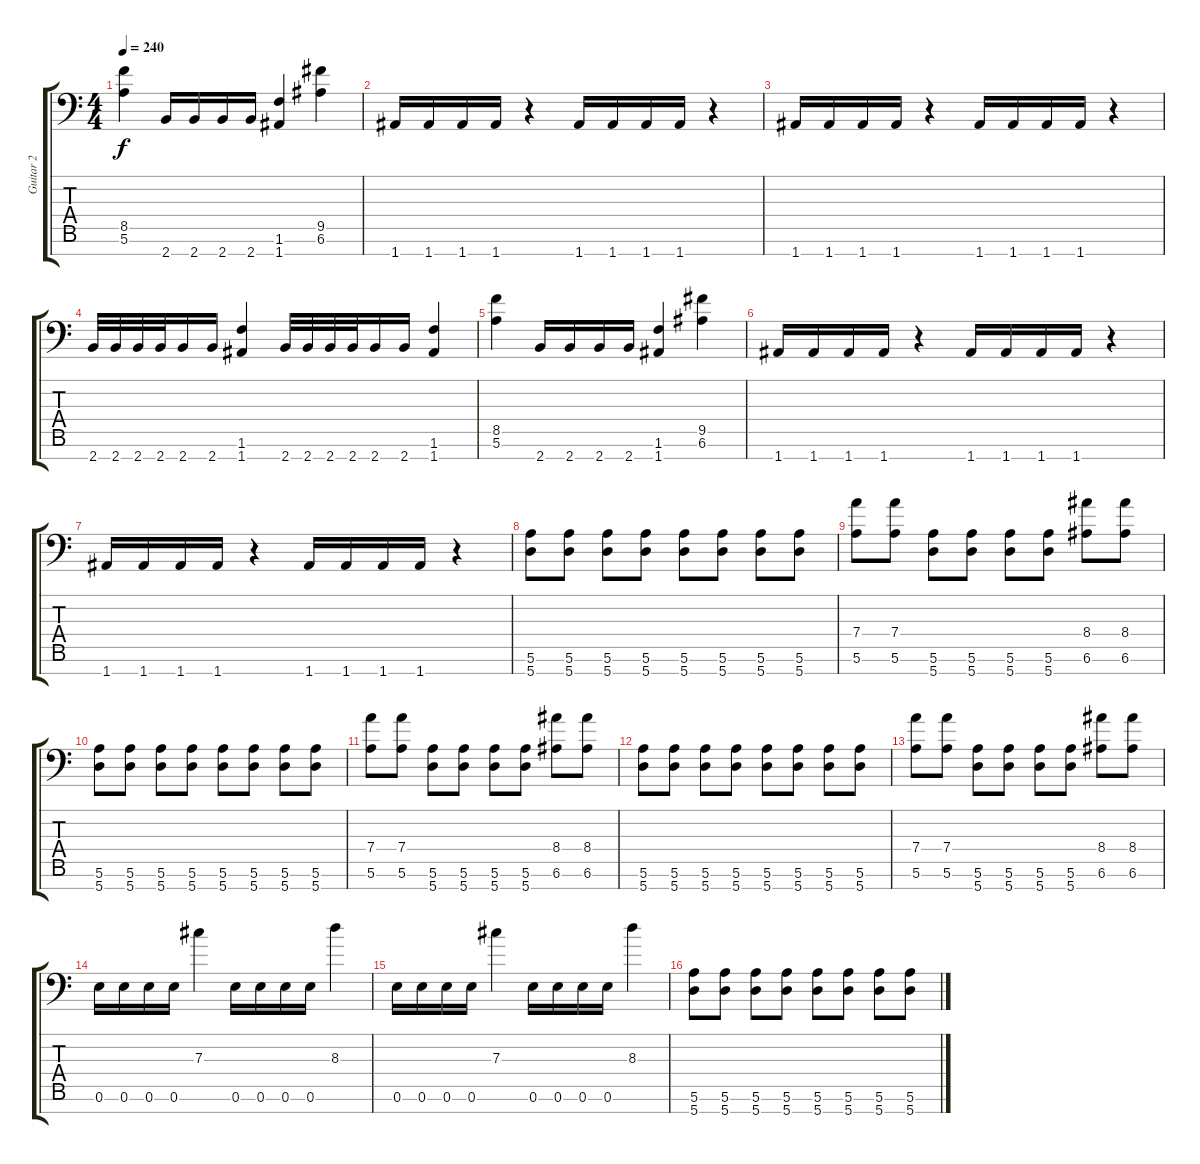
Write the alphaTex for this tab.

\track ("Guitar 2" "Guitar 2") {instrument distortionguitar}
\staff {score tabs}
\tuning (E4 B3 Gb3 D3 A2 E2 A1) {hide}
\ts (4 4)
\tempo 240
\clef f4
\ks c
(8.5 5.6).4{dy f} 2.7.16 2.7.16 2.7.16 2.7.16 (1.6 1.7).4 (9.5 6.6).4 |
1.7.16 1.7.16 1.7.16 1.7.16 r.4 1.7.16 1.7.16 1.7.16 1.7.16 r.4 |
1.7.16 1.7.16 1.7.16 1.7.16 r.4 1.7.16 1.7.16 1.7.16 1.7.16 r.4 |
2.7.32 2.7.32 2.7.32 2.7.32 2.7.16 2.7.16 (1.6 1.7).4 2.7.32 2.7.32 2.7.32 2.7.32 2.7.16 2.7.16 (1.6 1.7).4 |
(8.5 5.6).4 2.7.16 2.7.16 2.7.16 2.7.16 (1.6 1.7).4 (9.5 6.6).4 |
1.7.16 1.7.16 1.7.16 1.7.16 r.4 1.7.16 1.7.16 1.7.16 1.7.16 r.4 |
1.7.16 1.7.16 1.7.16 1.7.16 r.4 1.7.16 1.7.16 1.7.16 1.7.16 r.4 |
(5.6 5.7).8 (5.6 5.7).8 (5.6 5.7).8 (5.6 5.7).8 (5.6 5.7).8 (5.6 5.7).8 (5.6 5.7).8 (5.6 5.7).8 |
(7.4 5.6).8 (7.4 5.6).8 (5.6 5.7).8 (5.6 5.7).8 (5.6 5.7).8 (5.6 5.7).8 (8.4 6.6).8 (8.4 6.6).8 |
(5.6 5.7).8 (5.6 5.7).8 (5.6 5.7).8 (5.6 5.7).8 (5.6 5.7).8 (5.6 5.7).8 (5.6 5.7).8 (5.6 5.7).8 |
(7.4 5.6).8 (7.4 5.6).8 (5.6 5.7).8 (5.6 5.7).8 (5.6 5.7).8 (5.6 5.7).8 (8.4 6.6).8 (8.4 6.6).8 |
(5.6 5.7).8 (5.6 5.7).8 (5.6 5.7).8 (5.6 5.7).8 (5.6 5.7).8 (5.6 5.7).8 (5.6 5.7).8 (5.6 5.7).8 |
(7.4 5.6).8 (7.4 5.6).8 (5.6 5.7).8 (5.6 5.7).8 (5.6 5.7).8 (5.6 5.7).8 (8.4 6.6).8 (8.4 6.6).8 |
0.6.16 0.6.16 0.6.16 0.6.16 7.3.4 0.6.16 0.6.16 0.6.16 0.6.16 8.3.4 |
0.6.16 0.6.16 0.6.16 0.6.16 7.3.4 0.6.16 0.6.16 0.6.16 0.6.16 8.3.4 |
(5.6 5.7).8 (5.6 5.7).8 (5.6 5.7).8 (5.6 5.7).8 (5.6 5.7).8 (5.6 5.7).8 (5.6 5.7).8 (5.6 5.7).8
